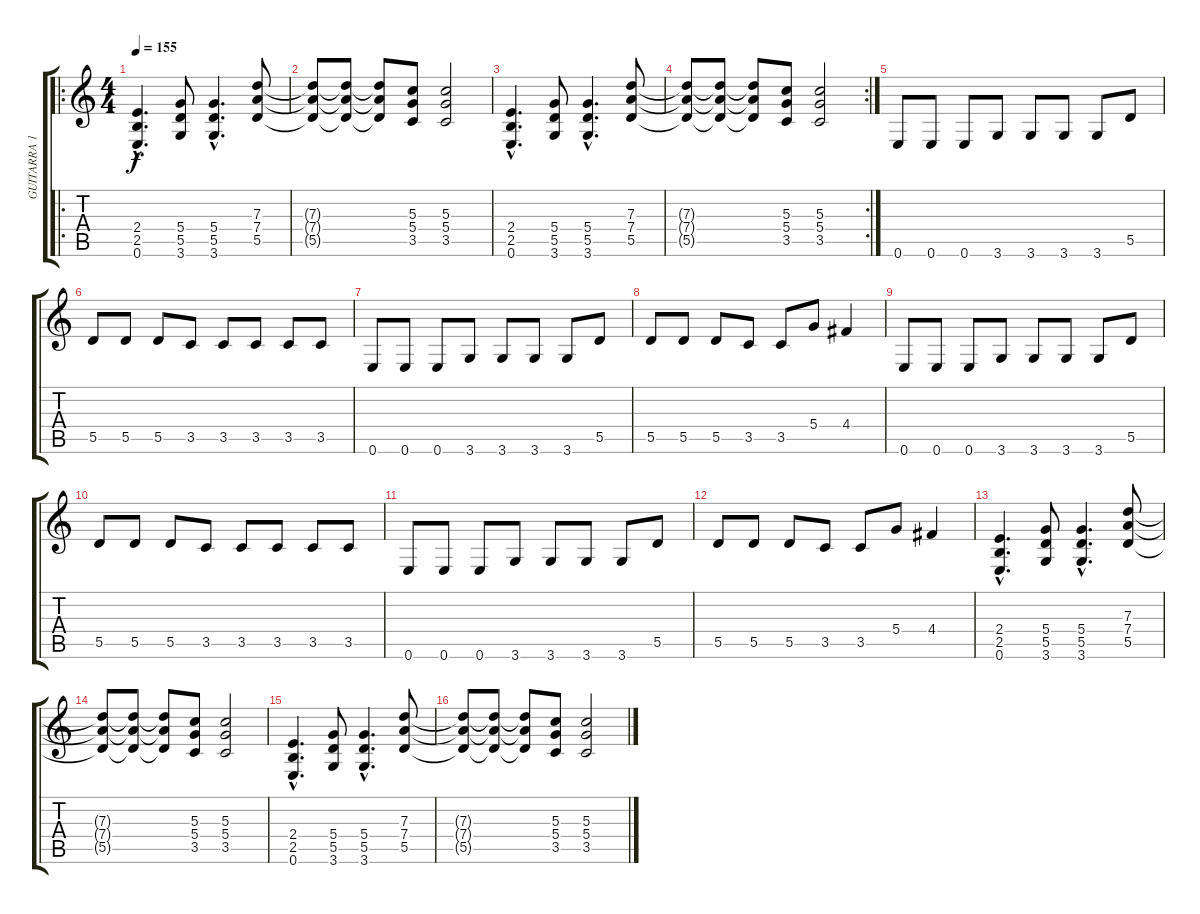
\track ("GUITARRA 1" "GUITARRA 1") {instrument distortionguitar}
\staff {score tabs}
\tuning (E4 B3 G3 D3 A2 E2) {hide}
\ro
\ts (4 4)
\tempo 155
\clef g2
\ks c
(2.4{hac} 2.5{hac} 0.6{hac}).4{d dy f instrument distortionguitar} (5.4 5.5 3.6).8 (5.4{hac} 5.5{hac} 3.6{hac}).4{d} (7.3 7.4 5.5).8 |
(7.3{t} 7.4{t} 5.5{t}).8 (7.3{t} 7.4{t} 5.5{t}).8 (7.3{t} 7.4{t} 5.5{t}).8 (5.3 5.4 3.5).8 (5.3 5.4 3.5).2 |
(2.4{hac} 2.5{hac} 0.6{hac}).4{d} (5.4 5.5 3.6).8 (5.4{hac} 5.5{hac} 3.6{hac}).4{d} (7.3 7.4 5.5).8 |
\rc 2
(7.3{t} 7.4{t} 5.5{t}).8 (7.3{t} 7.4{t} 5.5{t}).8 (7.3{t} 7.4{t} 5.5{t}).8 (5.3 5.4 3.5).8 (5.3 5.4 3.5).2 |
0.6.8 0.6.8 0.6.8 3.6.8 3.6.8 3.6.8 3.6.8 5.5.8 |
5.5.8 5.5.8 5.5.8 3.5.8 3.5.8 3.5.8 3.5.8 3.5.8 |
0.6.8 0.6.8 0.6.8 3.6.8 3.6.8 3.6.8 3.6.8 5.5.8 |
5.5.8 5.5.8 5.5.8 3.5.8 3.5.8 5.4.8 4.4.4 |
0.6.8 0.6.8 0.6.8 3.6.8 3.6.8 3.6.8 3.6.8 5.5.8 |
5.5.8 5.5.8 5.5.8 3.5.8 3.5.8 3.5.8 3.5.8 3.5.8 |
0.6.8 0.6.8 0.6.8 3.6.8 3.6.8 3.6.8 3.6.8 5.5.8 |
5.5.8 5.5.8 5.5.8 3.5.8 3.5.8 5.4.8 4.4.4 |
(2.4{hac} 2.5{hac} 0.6{hac}).4{d} (5.4 5.5 3.6).8 (5.4{hac} 5.5{hac} 3.6{hac}).4{d} (7.3 7.4 5.5).8 |
(7.3{t} 7.4{t} 5.5{t}).8 (7.3{t} 7.4{t} 5.5{t}).8 (7.3{t} 7.4{t} 5.5{t}).8 (5.3 5.4 3.5).8 (5.3 5.4 3.5).2 |
(2.4{hac} 2.5{hac} 0.6{hac}).4{d} (5.4 5.5 3.6).8 (5.4{hac} 5.5{hac} 3.6{hac}).4{d} (7.3 7.4 5.5).8 |
(7.3{t} 7.4{t} 5.5{t}).8 (7.3{t} 7.4{t} 5.5{t}).8 (7.3{t} 7.4{t} 5.5{t}).8 (5.3 5.4 3.5).8 (5.3 5.4 3.5).2
